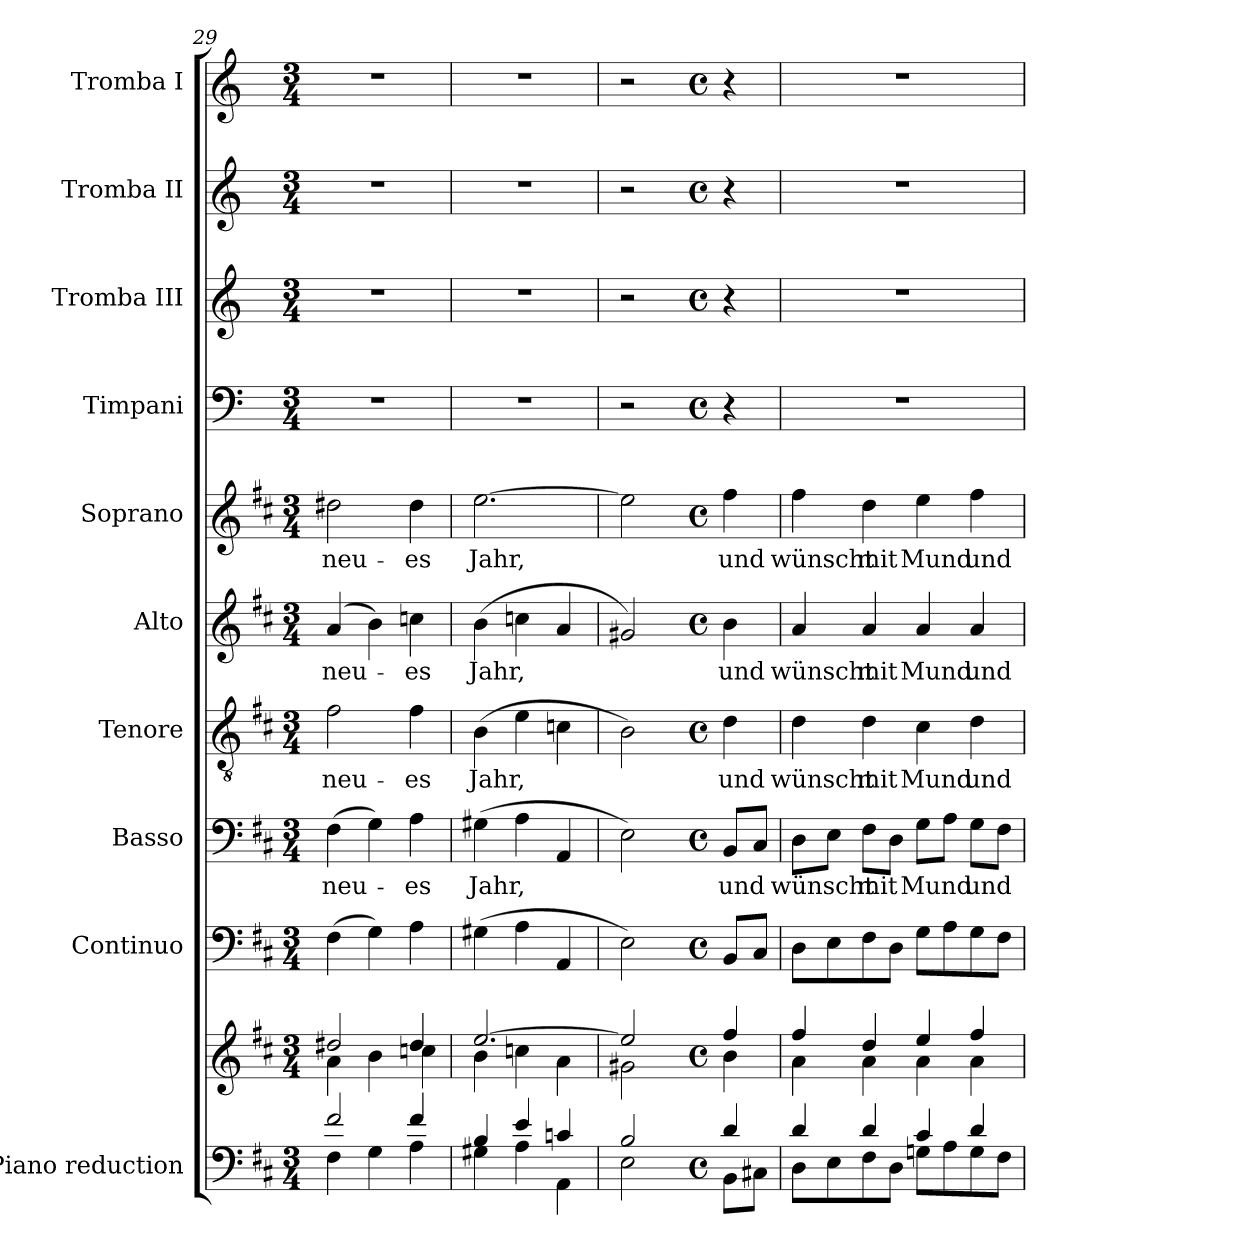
**kern	**kern	**kern	**kern	**text	**kern	**text	**kern	**text	**kern	**text	**kern	**kern	**kern	**kern
*part10	*part10	*part9	*part8	*part8	*part7	*part7	*part6	*part6	*part5	*part5	*part4	*part3	*part2	*part1
*staff11	*staff10	*staff9	*staff8	*staff8	*staff7	*staff7	*staff6	*staff6	*staff5	*staff5	*staff4	*staff3	*staff2	*staff1
*I"Piano reduction	*	*I"Continuo	*I"Basso	*	*I"Tenore	*	*I"Alto	*	*I"Soprano	*	*I"Timpani	*I"Tromba III	*I"Tromba II	*I"Tromba I
*I'Pno	*	*	*	*	*	*	*	*	*	*	*I'Timp	*	*	*
*clefF4	*clefG2	*clefF4	*clefF4	*	*clefGv2	*	*clefG2	*	*clefG2	*	*clefF4	*clefG2	*clefG2	*clefG2
*	*	*	*	*	*	*	*	*	*	*	*	*ITrd-1c-2	*ITrd-1c-2	*ITrd-1c-2
*k[f#c#]	*k[f#c#]	*k[f#c#]	*k[f#c#]	*	*k[f#c#]	*	*k[f#c#]	*	*k[f#c#]	*	*k[]	*k[f#c#]	*k[f#c#]	*k[f#c#]
*M3/4	*M3/4	*M3/4	*M3/4	*	*M3/4	*	*M3/4	*	*M3/4	*	*M3/4	*M3/4	*M3/4	*M3/4
=29	=29	=29	=29	=29	=29	=29	=29	=29	=29	=29	=29	=29	=29	=29
*^	*^	*	*	*	*	*	*	*	*	*	*	*	*	*
!	!	!	!	!	!	!LO:LY:b	!	!LO:LY:b	!	!LO:LY:b	!	!LO:LY:b	!	!	!	!
2f#/	4F#\	2dd#X/	4a\	(4F#\	(4F#\	neu-	2f#\	neu-	(4a/	neu-	2dd#X\	neu-	2.r	2.r	2.r	2.r
.	4G\	.	4b\	4G\)	4G\)	.	.	.	4b\)	.	.	.	.	.	.	.
!	!	!	!	!	!	!LO:LY:b	!	!LO:LY:b	!	!LO:LY:b	!	!LO:LY:b	!	!	!	!
4f#/	4A\	4dd#/	4ccn\	4A\	4A\	-es	4f#\	-es	4ccn\	-es	4dd#\	-es	.	.	.	.
=30	=30	=30	=30	=30	=30	=30	=30	=30	=30	=30	=30	=30	=30	=30	=30	=30
!	!	!	!	!	!	!LO:LY:b	!	!LO:LY:b	!	!LO:LY:b	!	!LO:LY:b	!	!	!	!
4B/	4G#X\	[2.ee/	4b\	(4G#X\	(4G#X\	Jahr,	(4B\	Jahr,	(4b\	Jahr,	[2.ee\	Jahr,	2.r	2.r	2.r	2.r
4e/	4A\	.	4ccn\	4A\	4A\	.	4e\	.	4ccn\	.	.	.	.	.	.	.
4cn/	4AA\	.	4a\	4AA/	4AA/	.	4cn\	.	4a/	.	.	.	.	.	.	.
!!LO:PB:g=z
=31	=31	=31	=31	=31	=31	=31	=31	=31	=31	=31	=31	=31	=31	=31	=31	=31
2B/	2E\	2ee/]	2g#X\	2E\)	2E\)	.	2B\)	.	2g#X/)	.	2ee\]	.	2r	2r	2r	2r
=31X2-	=31X2-	=31X2-	=31X2-	=31X2-	=31X2-	=31X2-	=31X2-	=31X2-	=31X2-	=31X2-	=31X2-	=31X2-	=31X2-	=31X2-	=31X2-	=31X2-
*M4/4	*	*M4/4	*	*M4/4	*M4/4	*	*M4/4	*	*M4/4	*	*M4/4	*	*M4/4	*M4/4	*M4/4	*M4/4
*met(c)	*	*met(c)	*	*met(c)	*met(c)	*	*met(c)	*	*met(c)	*	*met(c)	*	*met(c)	*met(c)	*met(c)	*met(c)
!	!	!	!	!	!	!LO:LY:b	!	!LO:LY:b	!	!LO:LY:b	!	!LO:LY:b	!	!	!	!
4d/	8BB\L	4ff#/	4b\	8BB/L	8BB/L	und	4d\	und	4b\	und	4ff#\	und	4r	4r	4r	4r
.	8C#X\J	.	.	8C#/J	8C#/J	.	.	.	.	.	.	.	.	.	.	.
=32	=32	=32	=32	=32	=32	=32	=32	=32	=32	=32	=32	=32	=32	=32	=32	=32
!	!	!	!	!	!	!LO:LY:b	!	!LO:LY:b	!	!LO:LY:b	!	!LO:LY:b	!	!	!	!
4d/	8D\L	4ff#/	4a\	8D\L	8D\L	wünscht	4d\	wünscht	4a/	wünscht	4ff#\	wünscht	1r	1r	1r	1r
.	8E\	.	.	8E\	8E\J	.	.	.	.	.	.	.	.	.	.	.
!	!	!	!	!	!	!LO:LY:b	!	!LO:LY:b	!	!LO:LY:b	!	!LO:LY:b	!	!	!	!
4d/	8F#\	4dd/	4a\	8F#\	8F#\L	mit	4d\	mit	4a/	mit	4dd\	mit	.	.	.	.
.	8D\J	.	.	8D\J	8D\J	.	.	.	.	.	.	.	.	.	.	.
!	!	!	!	!	!	!LO:LY:b	!	!LO:LY:b	!	!LO:LY:b	!	!LO:LY:b	!	!	!	!
4c#/	8Gn\L	4ee/	4a\	8G\L	8G\L	Mund	4c#\	Mund	4a/	Mund	4ee\	Mund	.	.	.	.
.	8A\	.	.	8A\	8A\J	.	.	.	.	.	.	.	.	.	.	.
!	!	!	!	!	!	!LO:LY:b	!	!LO:LY:b	!	!LO:LY:b	!	!LO:LY:b	!	!	!	!
4d/	8G\	4ff#/	4a\	8G\	8G\L	und	4d\	und	4a/	und	4ff#\	und	.	.	.	.
.	8F#\J	.	.	8F#\J	8F#\J	.	.	.	.	.	.	.	.	.	.	.
*v	*v	*	*	*	*	*	*	*	*	*	*	*	*	*	*	*
*	*v	*v	*	*	*	*	*	*	*	*	*	*	*	*	*
=	=	=	=	=	=	=	=	=	=	=	=	=	=	=
*-	*-	*-	*-	*-	*-	*-	*-	*-	*-	*-	*-	*-	*-	*-
